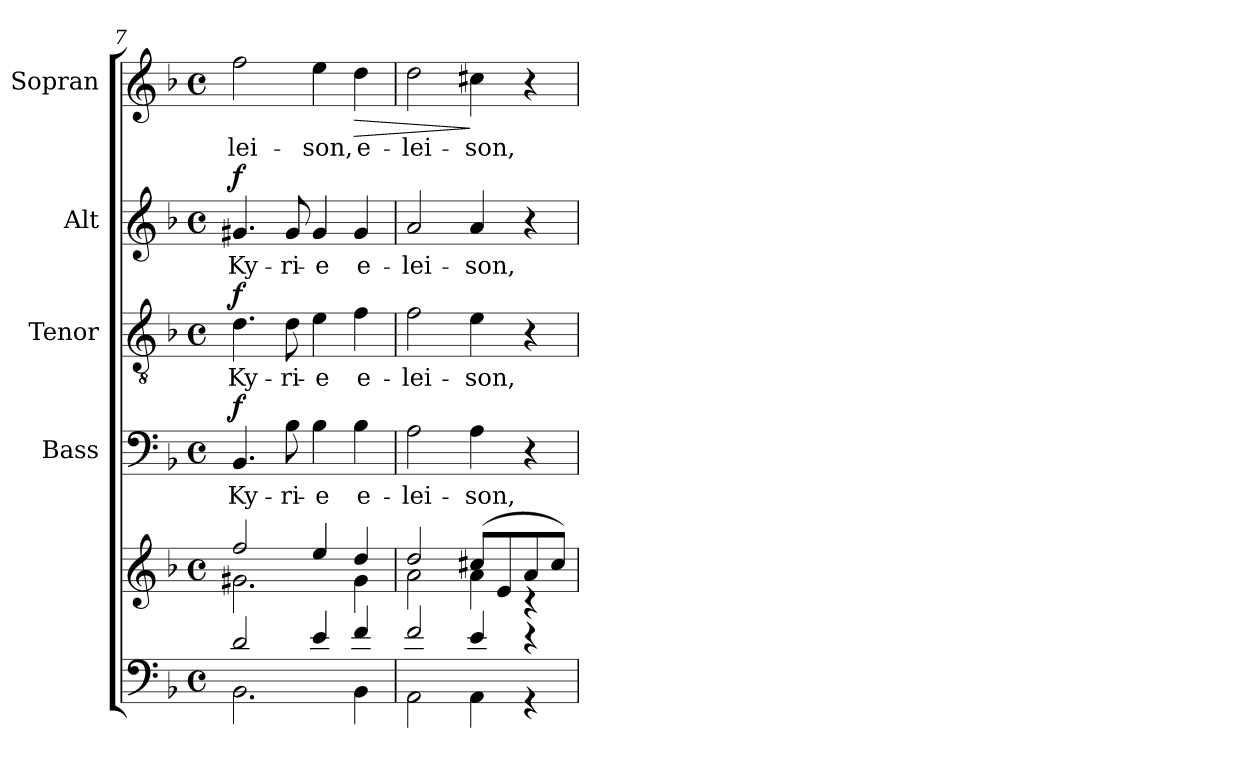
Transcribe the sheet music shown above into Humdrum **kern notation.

**kern	**kern	**kern	**text	**dynam	**kern	**text	**dynam	**kern	**text	**dynam	**kern	**text	**dynam
*part5	*part5	*part4	*part4	*part4	*part3	*part3	*part3	*part2	*part2	*part2	*part1	*part1	*part1
*staff6	*staff5	*staff4	*staff4	*staff4	*staff3	*staff3	*staff3	*staff2	*staff2	*staff2	*staff1	*staff1	*staff1
*	*	*I"Bass	*	*	*I"Tenor	*	*	*I"Alt	*	*	*I"Sopran	*	*
*	*	*I'B.	*	*	*I'T.	*	*	*I'A.	*	*	*I'S.	*	*
*clefF4	*clefG2	*clefF4	*	*	*clefGv2	*	*	*clefG2	*	*	*clefG2	*	*
*k[b-]	*k[b-]	*k[b-]	*	*	*k[b-]	*	*	*k[b-]	*	*	*k[b-]	*	*
*F:	*F:	*F:	*	*	*F:	*	*	*F:	*	*	*F:	*	*
*M4/4	*M4/4	*M4/4	*	*	*M4/4	*	*	*M4/4	*	*	*M4/4	*	*
*met(c)	*met(c)	*met(c)	*	*	*met(c)	*	*	*met(c)	*	*	*met(c)	*	*
=7	=7	=7	=7	=7	=7	=7	=7	=7	=7	=7	=7	=7	=7
*^	*^	*	*	*	*	*	*	*	*	*	*	*	*
!	!	!	!	!	!LO:LY:b	!LO:DY:a	!	!LO:LY:b	!LO:DY:a	!	!LO:LY:b	!LO:DY:a	!	!LO:LY:b	!
2d/	2.BB-\	2ff/	2.g#X\	4.BB-/	Ky-	f	4.d\	Ky-	f	4.g#X/	Ky-	f	2ff\	-lei-	.
!	!	!	!	!	!LO:LY:b	!	!	!LO:LY:b	!	!	!LO:LY:b	!	!	!	!
.	.	.	.	8B-\	-ri-	.	8d\	-ri-	.	8g#/	-ri-	.	.	.	.
!	!	!	!	!	!LO:LY:b	!	!	!LO:LY:b	!	!	!LO:LY:b	!	!	!LO:LY:b	!
4e/	.	4ee/	.	4B-\	-e	.	4e\	-e	.	4g#/	-e	.	4ee\	-son,	.
!	!	!	!	!	!LO:LY:b	!	!	!LO:LY:b	!	!	!LO:LY:b	!	!	!LO:LY:b	!LO:HP:b
4f/	4BB-\	4dd/	4g#\	4B-\	e-	.	4f\	e-	.	4g#/	e-	.	4dd\	e-	>
=8	=8	=8	=8	=8	=8	=8	=8	=8	=8	=8	=8	=8	=8	=8	=8
!	!	!	!	!	!LO:LY:b	!	!	!LO:LY:b	!	!	!LO:LY:b	!	!	!LO:LY:b	!
2f/	2AA\	2dd/	2a\	2A\	-lei-	.	2f\	-lei-	.	2a/	-lei-	.	2dd\	-lei-	.
!	!	!	!	!	!LO:LY:b	!	!	!LO:LY:b	!	!	!LO:LY:b	!	!	!LO:LY:b	!
4e/	4AA\	(>8cc#X/L	4a\	4A\	-son,	.	4e\	-son,	.	4a/	-son,	.	4cc#X\	-son,	]
.	.	8e/	.	.	.	.	.	.	.	.	.	.	.	.	.
4r	4r	8a/	4rc	4r	.	.	4r	.	.	4r	.	.	4r	.	.
.	.	8cc#/J)	.	.	.	.	.	.	.	.	.	.	.	.	.
*v	*v	*	*	*	*	*	*	*	*	*	*	*	*	*	*
*	*v	*v	*	*	*	*	*	*	*	*	*	*	*	*
=	=	=	=	=	=	=	=	=	=	=	=	=	=
*-	*-	*-	*-	*-	*-	*-	*-	*-	*-	*-	*-	*-	*-
